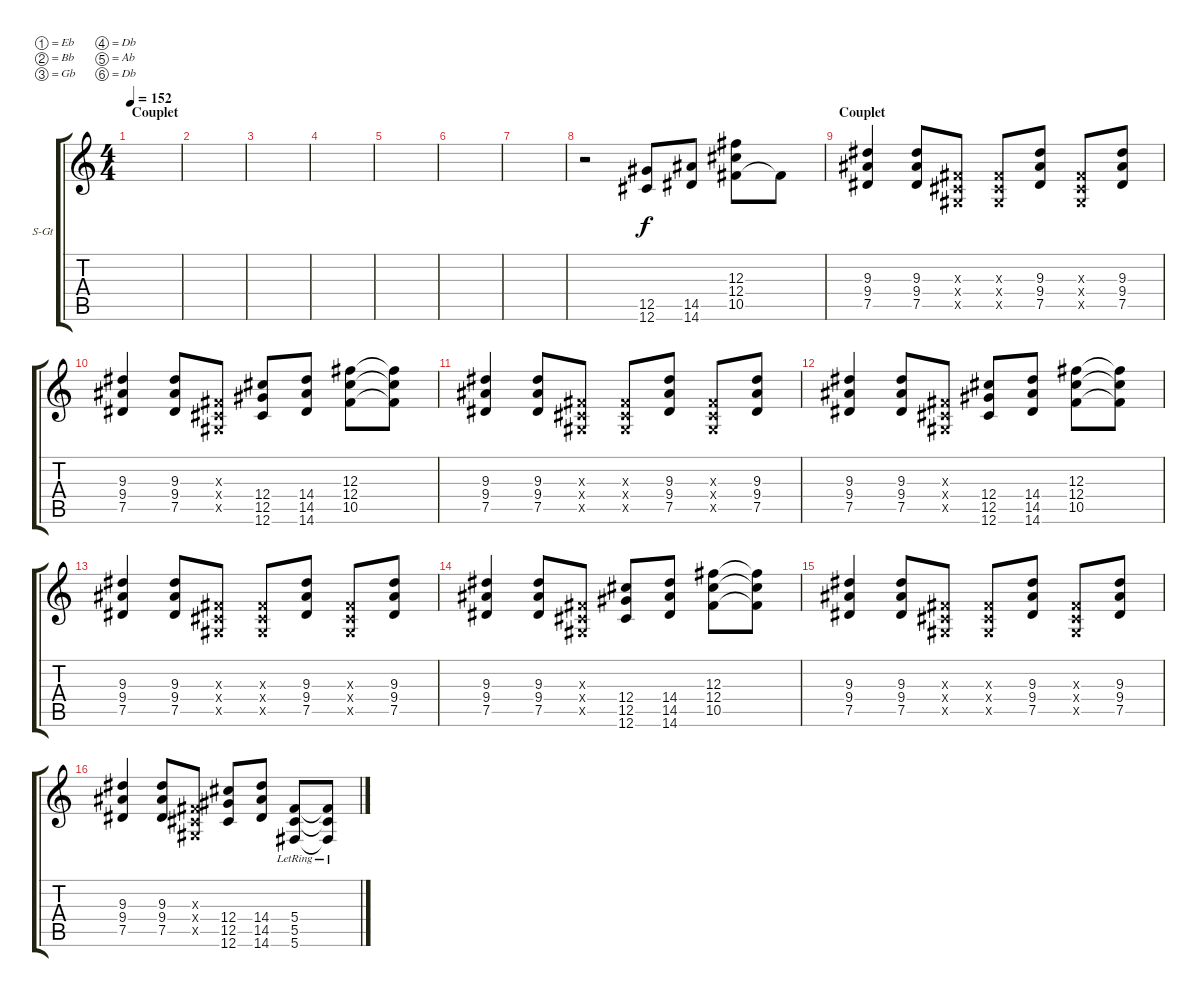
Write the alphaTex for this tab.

\defaultSystemsLayout 4
\bracketExtendMode groupsimilarinstruments
\firstSystemTrackNameOrientation horizontal
\otherSystemsTrackNameOrientation horizontal
\track ("mike Guitar" "S-Gt") {instrument acousticguitarsteel}
\staff {score tabs}
\tuning (Eb4 Bb3 Gb3 Db3 Ab2 Db2)
\ts (4 4)
\section ("" "Couplet")
\tempo 152
\clef g2
\ks c
|
|
|
|
|
|
|
r.2 (12.6 12.5).8 (14.6 14.5).8 (10.5 12.4 12.3).8 10.5{t}.8 |
\section ("" "Couplet")
(7.5 9.4 9.3).4 (9.3 9.4 7.5).8 (0.5{x} 0.4{x} 0.3{x}).8 (0.5{x} 0.3{x} 0.4{x}).8 (7.5 9.4 9.3).8 (0.5{x} 0.3{x} 0.4{x}).8 (7.5 9.4 9.3).8 |
(7.5 9.4 9.3).4 (9.3 9.4 7.5).8 (0.5{x} 0.4{x} 0.3{x}).8 (12.5 12.4 12.6).8 (14.5 14.4 14.6).8 (10.5 12.4 12.3).8 (10.5{t} 12.4{t} 12.3{t}).8 |
(7.5 9.4 9.3).4 (9.3 9.4 7.5).8 (0.5{x} 0.4{x} 0.3{x}).8 (0.5{x} 0.3{x} 0.4{x}).8 (7.5 9.4 9.3).8 (0.5{x} 0.3{x} 0.4{x}).8 (7.5 9.4 9.3).8 |
(7.5 9.4 9.3).4 (9.3 9.4 7.5).8 (0.5{x} 0.4{x} 0.3{x}).8 (12.5 12.4 12.6).8 (14.5 14.4 14.6).8 (10.5 12.4 12.3).8 (10.5{t} 12.4{t} 12.3{t}).8 |
(7.5 9.4 9.3).4 (9.3 9.4 7.5).8 (0.5{x} 0.4{x} 0.3{x}).8 (0.5{x} 0.3{x} 0.4{x}).8 (7.5 9.4 9.3).8 (0.5{x} 0.3{x} 0.4{x}).8 (7.5 9.4 9.3).8 |
(7.5 9.4 9.3).4 (9.3 9.4 7.5).8 (0.5{x} 0.4{x} 0.3{x}).8 (12.5 12.4 12.6).8 (14.5 14.4 14.6).8 (10.5 12.4 12.3).8 (10.5{t} 12.4{t} 12.3{t}).8 |
(7.5 9.4 9.3).4 (9.3 9.4 7.5).8 (0.5{x} 0.4{x} 0.3{x}).8 (0.5{x} 0.3{x} 0.4{x}).8 (7.5 9.4 9.3).8 (0.5{x} 0.3{x} 0.4{x}).8 (7.5 9.4 9.3).8 |
(7.5 9.4 9.3).4 (9.3 9.4 7.5).8 (0.5{x} 0.4{x} 0.3{x}).8 (12.5 12.4 12.6).8 (14.5 14.4 14.6).8 (5.5{lr} 5.4{lr} 5.6{lr}).8 (5.5{lr t} 5.4{lr t} 5.6{lr t}).8
